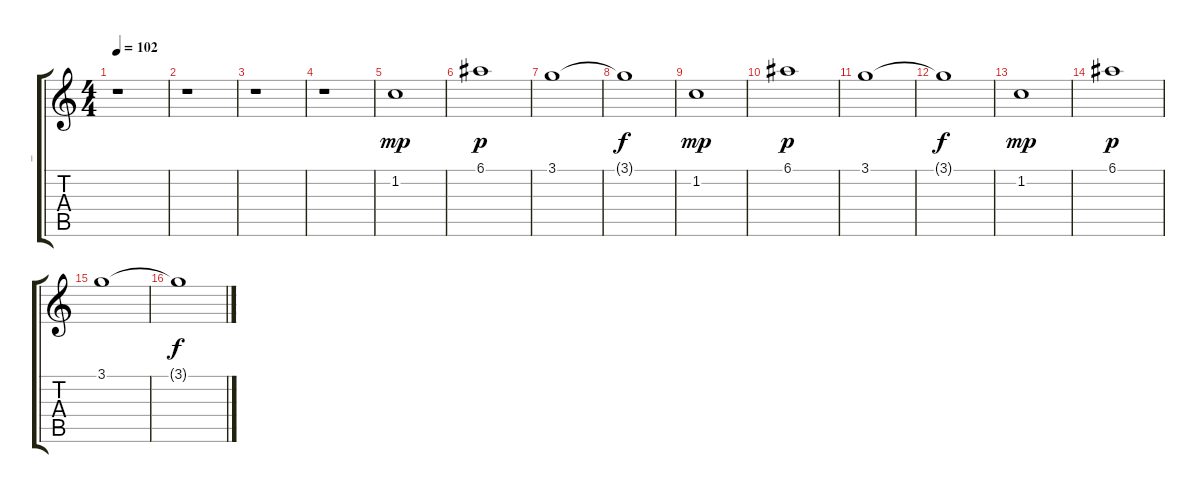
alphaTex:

\track ("_" "_") {instrument acousticguitarnylon}
\staff {score tabs}
\tuning (E4 B3 G3 D3 A2 E2) {hide}
\ts (4 4)
\tempo 102
\clef g2
\ks c
r.1{dy f} |
r.1 |
r.1 |
r.1 |
1.2.1{dy mp} |
6.1.1{dy p} |
3.1.1 |
3.1{t}.1{dy f} |
1.2.1{dy mp} |
6.1.1{dy p} |
3.1.1 |
3.1{t}.1{dy f} |
1.2.1{dy mp} |
6.1.1{dy p} |
3.1.1 |
3.1{t}.1{dy f}
